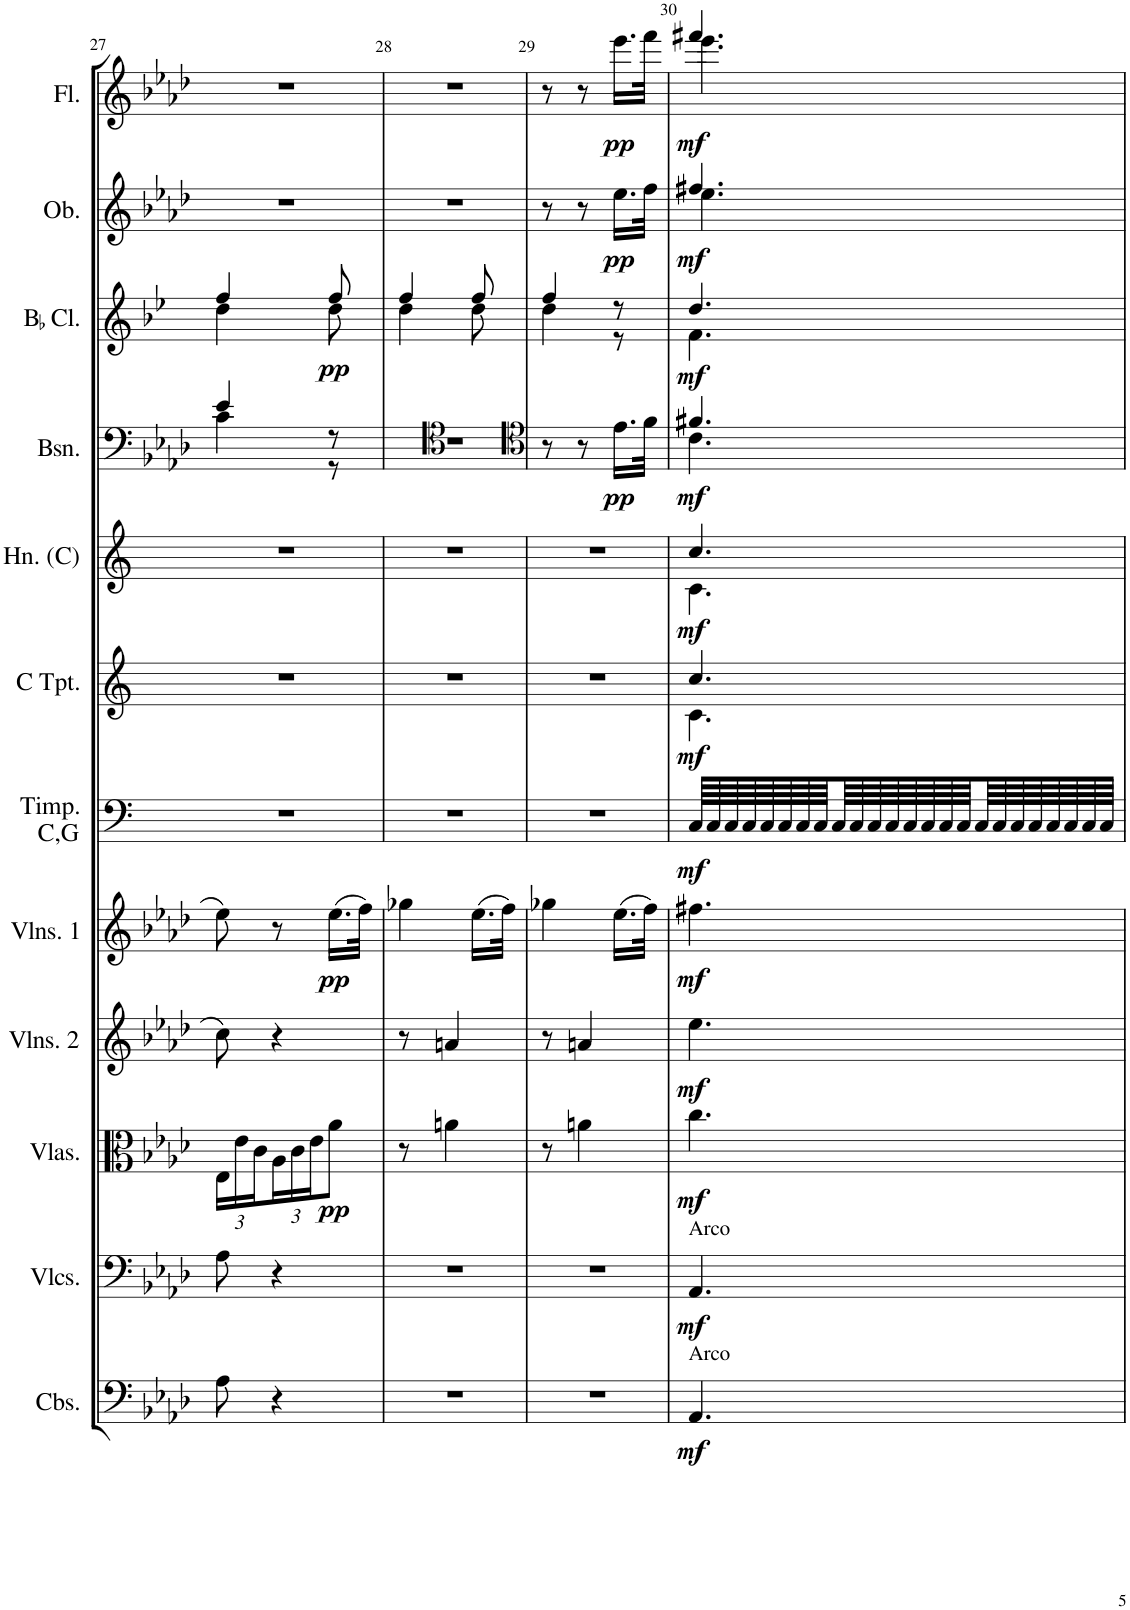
**kern	**dynam	**kern	**dynam	**kern	**dynam	**kern	**dynam	**kern	**dynam	**kern	**dynam	**kern	**dynam	**kern	**dynam	**kern	**dynam	**kern	**dynam	**kern	**dynam	**kern	**dynam
*part12	*part12	*part11	*part11	*part10	*part10	*part9	*part9	*part8	*part8	*part7	*part7	*part6	*part6	*part5	*part5	*part4	*part4	*part3	*part3	*part2	*part2	*part1	*part1
*staff12	*staff12	*staff11	*staff11	*staff10	*staff10	*staff9	*staff9	*staff8	*staff8	*staff7	*staff7	*staff6	*staff6	*staff5	*staff5	*staff4	*staff4	*staff3	*staff3	*staff2	*staff2	*staff1	*staff1
*I"Contrabasses	*	*I"Violoncellos	*	*I"Violas	*	*I"Violins 2	*	*I"Violins 1	*	*I"Timpani  C, G	*	*I"C Trumpet	*	*I"Horn  In C	*	*I"Bassoon	*	*I"BaccidentalFlat Clarinet	*	*I"Oboe	*	*I"Flute	*
*I'Cbs.	*	*I'Vlcs.	*	*I'Vlas.	*	*I'Vlns. 2	*	*I'Vlns. 1	*	*I'Timp.  C,G	*	*I'C Tpt.	*	*I'Hn. (C)	*	*I'Bsn.	*	*I'BaccidentalFlat Cl.	*	*I'Ob.	*	*I'Fl.	*
!!LO:PB:g=z
*clefF4	*	*clefF4	*	*clefC3	*	*clefG2	*	*clefG2	*	*clefF4	*	*clefG2	*	*clefG2	*	*clefF4	*	*clefG2	*	*clefG2	*	*clefG2	*
*Trd7c12	*	*	*	*	*	*	*	*	*	*	*	*Trd1c2	*	*Trd4c7	*	*	*	*Trd1c2	*	*	*	*	*
*k[b-e-a-d-]	*	*k[b-e-a-d-]	*	*k[b-e-a-d-]	*	*k[b-e-a-d-]	*	*k[b-e-a-d-]	*	*k[]	*	*k[]	*	*k[]	*	*k[b-e-a-d-]	*	*k[b-e-]	*	*k[b-e-a-d-]	*	*k[b-e-a-d-]	*
*M3/8	*	*	*	*	*	*M3/8	*	*M3/8	*	*M3/8	*	*M3/8	*	*M3/8	*	*M3/8	*	*M3/8	*	*M3/8	*	*M3/8	*
*	*	*	*	*Xbrackettup	*	*	*	*	*	*	*	*	*	*	*	*	*	*	*	*	*	*	*
=27	=27	=27	=27	=27	=27	=27	=27	=27	=27	=27	=27	=27	=27	=27	=27	=27	=27	=27	=27	=27	=27	=27	=27
*	*	*	*	*	*	*	*	*	*	*	*	*	*	*	*	*^	*	*^	*	*	*	*	*
8A-\	.	8A-\	.	24E-\LL	.	8cc\	.	8ee-\	.	4.r	.	4.r	.	4.r	.	4e-/	4c\	.	4ff/	4dd\	.	4.r	.	4.r	.
.	.	.	.	24e-\	.	.	.	.	.	.	.	.	.	.	.	.	.	.	.	.	.	.	.	.	.
.	.	.	.	24c\	.	.	.	.	.	.	.	.	.	.	.	.	.	.	.	.	.	.	.	.	.
4r	.	4r	.	24A-\	.	4r	.	8r	.	.	.	.	.	.	.	.	.	.	.	.	.	.	.	.	.
.	.	.	.	24c\	.	.	.	.	.	.	.	.	.	.	.	.	.	.	.	.	.	.	.	.	.
.	.	.	.	24e-\J	.	.	.	.	.	.	.	.	.	.	.	.	.	.	.	.	.	.	.	.	.
!	!	!	!	!	!LO:DY:b	!	!	!	!LO:DY:b	!	!	!	!	!	!	!	!	!	!	!	!LO:DY:b	!	!	!	!
.	.	.	.	8a-\J	pp	.	.	(16.ee-\LL	pp	.	.	.	.	.	.	8r	8r	.	8ff/	8dd\	pp	.	.	.	.
.	.	.	.	.	.	.	.	32ff\JJk)	.	.	.	.	.	.	.	.	.	.	.	.	.	.	.	.	.
*	*	*	*	*	*	*	*	*	*	*	*	*	*	*	*	*v	*v	*	*	*	*	*	*	*	*
=28	=28	=28	=28	=28	=28	=28	=28	=28	=28	=28	=28	=28	=28	=28	=28	=28	=28	=28	=28	=28	=28	=28	=28	=28
4.r	.	1r	.	8r	.	8r	.	4gg-X\	.	4.r	.	4.r	.	4.r	.	4.r	.	4ff/	4dd\	.	4.r	.	4.r	.
*	*	*	*	*	*	*	*	*	*	*	*	*	*	*	*	*clefC4	*	*	*	*	*	*	*	*
.	.	.	.	4an\	.	4an/	.	.	.	.	.	.	.	.	.	.	.	.	.	.	.	.	.	.
.	.	.	.	.	.	.	.	(16.ee-\LL	.	.	.	.	.	.	.	.	.	8ff/	8dd\	.	.	.	.	.
.	.	.	.	.	.	.	.	32ff\JJk)	.	.	.	.	.	.	.	.	.	.	.	.	.	.	.	.
2ryy	.	.	.	2ryy	.	2ryy	.	2ryy	.	2ryy	.	2ryy	.	2ryy	.	2ryy	.	2ryy	2ryy	.	2ryy	.	2ryy	.
8ryy	.	.	.	8ryy	.	8ryy	.	8ryy	.	8ryy	.	8ryy	.	8ryy	.	8ryy	.	8ryy	8ryy	.	8ryy	.	8ryy	.
=29	=29	=29	=29	=29	=29	=29	=29	=29	=29	=29	=29	=29	=29	=29	=29	=29	=29	=29	=29	=29	=29	=29	=29	=29
*	*	*	*	*	*	*	*	*	*	*	*	*	*	*	*	*clefC4	*	*	*	*	*	*	*	*
4.r	.	1r	.	8r	.	8r	.	4gg-X\	.	4.r	.	4.r	.	4.r	.	8r	.	4ff/	4dd\	.	8r	.	8r	.
.	.	.	.	4an\	.	4an/	.	.	.	.	.	.	.	.	.	8r	.	.	.	.	8r	.	8r	.
!	!	!	!	!	!	!	!	!	!	!	!	!	!	!	!	!	!LO:DY:b	!	!	!	!	!LO:DY:b	!	!LO:DY:b
.	.	.	.	.	.	.	.	(16.ee-\LL	.	.	.	.	.	.	.	16.e-\LL	pp	8r	8r	.	16.ee-\LL	pp	16.eee-\LL	pp
.	.	.	.	.	.	.	.	32ff\JJk)	.	.	.	.	.	.	.	32f\JJk	.	.	.	.	32ff\JJk	.	32fff\JJk	.
2ryy	.	.	.	2ryy	.	2ryy	.	2ryy	.	2ryy	.	2ryy	.	2ryy	.	2ryy	.	2ryy	2ryy	.	2ryy	.	2ryy	.
8ryy	.	.	.	8ryy	.	8ryy	.	8ryy	.	8ryy	.	8ryy	.	8ryy	.	8ryy	.	8ryy	8ryy	.	8ryy	.	8ryy	.
=30	=30	=30	=30	=30	=30	=30	=30	=30	=30	=30	=30	=30	=30	=30	=30	=30	=30	=30	=30	=30	=30	=30	=30	=30
*	*	*	*	*	*	*	*	*	*	*	*	*^	*	*^	*	*^	*	*	*	*	*^	*	*^	*
!	!	!LO:TX:a:t=Arco	!	!	!	!	!	!	!	!	!	!	!	!	!	!	!	!	!	!	!	!	!	!	!	!	!	!	!
!LO:TX:a:t=Arco	!	!	!	!	!	!	!	!	!	!	!	!	!	!	!	!	!	!	!	!	!	!	!	!	!	!	!	!	!
!	!LO:DY:b	!	!LO:DY:b	!	!LO:DY:b	!	!LO:DY:b	!	!LO:DY:b	!	!LO:DY:b	!	!	!LO:DY:b	!	!	!LO:DY:b	!	!	!LO:DY:b	!	!	!LO:DY:b	!	!	!LO:DY:b	!	!	!LO:DY:b
4.AA-/	mf	4.AA-/	mf	4.cc\	mf	4.ee-\	mf	4.ff#X\	mf	64C/LLLL	mf	4.cc/	4.c\	mf	4.cc/	4.c\	mf	4.f#X/	4.c\	mf	4.dd/	4.f\	mf	4.ff#X/	4.ee-\	mf	4.fff#X/	4.eee-\	mf
.	.	.	.	.	.	.	.	.	.	64C/	.	.	.	.	.	.	.	.	.	.	.	.	.	.	.	.	.	.	.
.	.	.	.	.	.	.	.	.	.	64C/	.	.	.	.	.	.	.	.	.	.	.	.	.	.	.	.	.	.	.
.	.	.	.	.	.	.	.	.	.	64C/	.	.	.	.	.	.	.	.	.	.	.	.	.	.	.	.	.	.	.
.	.	.	.	.	.	.	.	.	.	64C/	.	.	.	.	.	.	.	.	.	.	.	.	.	.	.	.	.	.	.
.	.	.	.	.	.	.	.	.	.	64C/	.	.	.	.	.	.	.	.	.	.	.	.	.	.	.	.	.	.	.
.	.	.	.	.	.	.	.	.	.	64C/	.	.	.	.	.	.	.	.	.	.	.	.	.	.	.	.	.	.	.
.	.	.	.	.	.	.	.	.	.	64C/	.	.	.	.	.	.	.	.	.	.	.	.	.	.	.	.	.	.	.
.	.	.	.	.	.	.	.	.	.	64C/	.	.	.	.	.	.	.	.	.	.	.	.	.	.	.	.	.	.	.
.	.	.	.	.	.	.	.	.	.	64C/	.	.	.	.	.	.	.	.	.	.	.	.	.	.	.	.	.	.	.
.	.	.	.	.	.	.	.	.	.	64C/	.	.	.	.	.	.	.	.	.	.	.	.	.	.	.	.	.	.	.
.	.	.	.	.	.	.	.	.	.	64C/	.	.	.	.	.	.	.	.	.	.	.	.	.	.	.	.	.	.	.
.	.	.	.	.	.	.	.	.	.	64C/	.	.	.	.	.	.	.	.	.	.	.	.	.	.	.	.	.	.	.
.	.	.	.	.	.	.	.	.	.	64C/	.	.	.	.	.	.	.	.	.	.	.	.	.	.	.	.	.	.	.
.	.	.	.	.	.	.	.	.	.	64C/	.	.	.	.	.	.	.	.	.	.	.	.	.	.	.	.	.	.	.
.	.	.	.	.	.	.	.	.	.	64C/	.	.	.	.	.	.	.	.	.	.	.	.	.	.	.	.	.	.	.
.	.	.	.	.	.	.	.	.	.	64C/	.	.	.	.	.	.	.	.	.	.	.	.	.	.	.	.	.	.	.
.	.	.	.	.	.	.	.	.	.	64C/	.	.	.	.	.	.	.	.	.	.	.	.	.	.	.	.	.	.	.
.	.	.	.	.	.	.	.	.	.	64C/	.	.	.	.	.	.	.	.	.	.	.	.	.	.	.	.	.	.	.
.	.	.	.	.	.	.	.	.	.	64C/	.	.	.	.	.	.	.	.	.	.	.	.	.	.	.	.	.	.	.
.	.	.	.	.	.	.	.	.	.	64C/	.	.	.	.	.	.	.	.	.	.	.	.	.	.	.	.	.	.	.
.	.	.	.	.	.	.	.	.	.	64C/	.	.	.	.	.	.	.	.	.	.	.	.	.	.	.	.	.	.	.
.	.	.	.	.	.	.	.	.	.	64C/	.	.	.	.	.	.	.	.	.	.	.	.	.	.	.	.	.	.	.
.	.	.	.	.	.	.	.	.	.	64C/JJJJ	.	.	.	.	.	.	.	.	.	.	.	.	.	.	.	.	.	.	.
*	*	*	*	*	*	*	*	*	*	*	*	*v	*v	*	*	*	*	*v	*v	*	*v	*v	*	*v	*v	*	*v	*v	*
*	*	*	*	*	*	*	*	*	*	*	*	*	*	*v	*v	*	*	*	*	*	*	*	*	*
=	=	=	=	=	=	=	=	=	=	=	=	=	=	=	=	=	=	=	=	=	=	=	=
*-	*-	*-	*-	*-	*-	*-	*-	*-	*-	*-	*-	*-	*-	*-	*-	*-	*-	*-	*-	*-	*-	*-	*-
